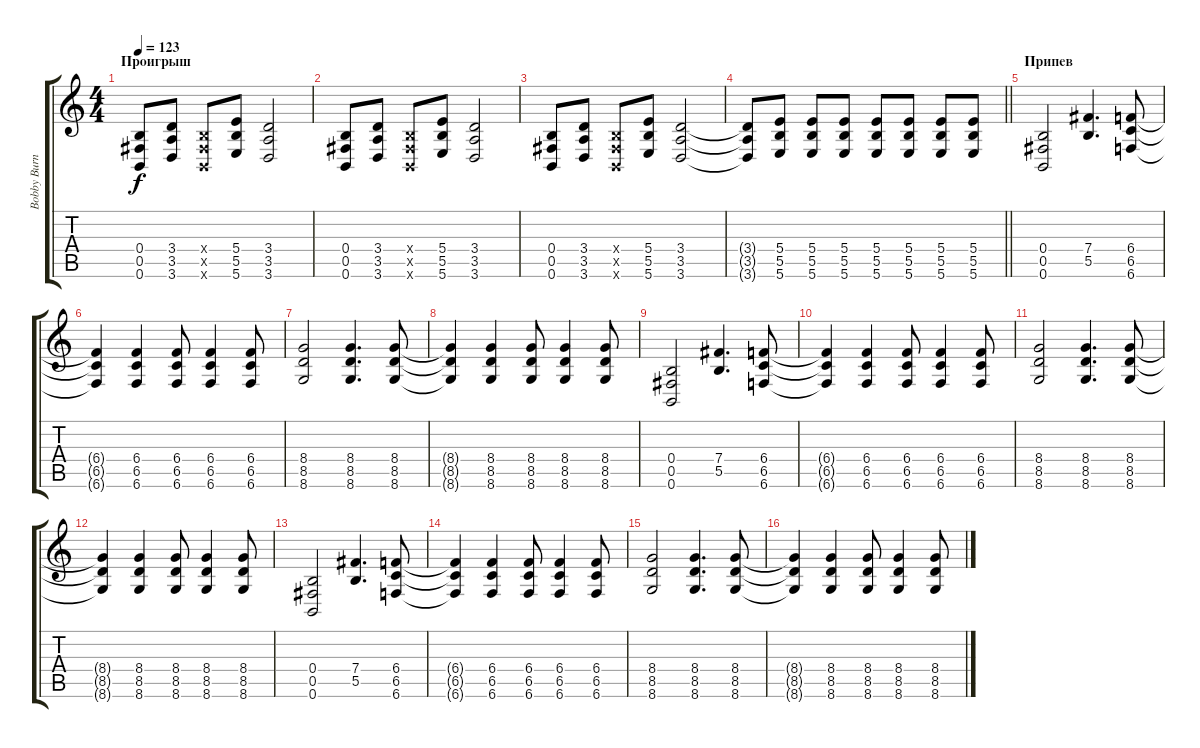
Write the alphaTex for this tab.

\track ("Bobby Burns" "Bobby Burn") {instrument distortionguitar}
\staff {score tabs}
\tuning (Db4 Ab3 E3 B2 Gb2 B1) {hide}
\ts (4 4)
\section ("" "Проигрыш")
\tempo 123
\clef g2
\ks c
(0.4 0.5 0.6).8{dy f} (3.4 3.5 3.6).8 (0.4{x} 0.5{x} 0.6{x}).8 (5.4 5.5 5.6).8 (3.4 3.5 3.6).2 |
(0.4 0.5 0.6).8 (3.4 3.5 3.6).8 (0.4{x} 0.5{x} 0.6{x}).8 (5.4 5.5 5.6).8 (3.4 3.5 3.6).2 |
(0.4 0.5 0.6).8 (3.4 3.5 3.6).8 (0.4{x} 0.5{x} 0.6{x}).8 (5.4 5.5 5.6).8 (3.4 3.5 3.6).2 |
\barLineRight lightlight
(3.4{t} 3.5{t} 3.6{t}).8 (5.4 5.5 5.6).8 (5.4 5.5 5.6).8 (5.4 5.5 5.6).8 (5.4 5.5 5.6).8 (5.4 5.5 5.6).8 (5.4 5.5 5.6).8 (5.4 5.5 5.6).8 |
\section ("" "Припев")
(0.4 0.5 0.6).2 (7.4 5.5).4{d} (6.4 6.5 6.6).8 |
(6.4{t} 6.5{t} 6.6{t}).4 (6.4 6.5 6.6).4 (6.4 6.5 6.6).8 (6.4 6.5 6.6).4 (6.4 6.5 6.6).8 |
(8.4 8.5 8.6).2 (8.4 8.5 8.6).4{d} (8.4 8.5 8.6).8 |
(8.4{t} 8.5{t} 8.6{t}).4 (8.4 8.5 8.6).4 (8.4 8.5 8.6).8 (8.4 8.5 8.6).4 (8.4 8.5 8.6).8 |
(0.4 0.5 0.6).2 (7.4 5.5).4{d} (6.4 6.5 6.6).8 |
(6.4{t} 6.5{t} 6.6{t}).4 (6.4 6.5 6.6).4 (6.4 6.5 6.6).8 (6.4 6.5 6.6).4 (6.4 6.5 6.6).8 |
(8.4 8.5 8.6).2 (8.4 8.5 8.6).4{d} (8.4 8.5 8.6).8 |
(8.4{t} 8.5{t} 8.6{t}).4 (8.4 8.5 8.6).4 (8.4 8.5 8.6).8 (8.4 8.5 8.6).4 (8.4 8.5 8.6).8 |
(0.4 0.5 0.6).2 (7.4 5.5).4{d} (6.4 6.5 6.6).8 |
(6.4{t} 6.5{t} 6.6{t}).4 (6.4 6.5 6.6).4 (6.4 6.5 6.6).8 (6.4 6.5 6.6).4 (6.4 6.5 6.6).8 |
(8.4 8.5 8.6).2 (8.4 8.5 8.6).4{d} (8.4 8.5 8.6).8 |
(8.4{t} 8.5{t} 8.6{t}).4 (8.4 8.5 8.6).4 (8.4 8.5 8.6).8 (8.4 8.5 8.6).4 (8.4 8.5 8.6).8
